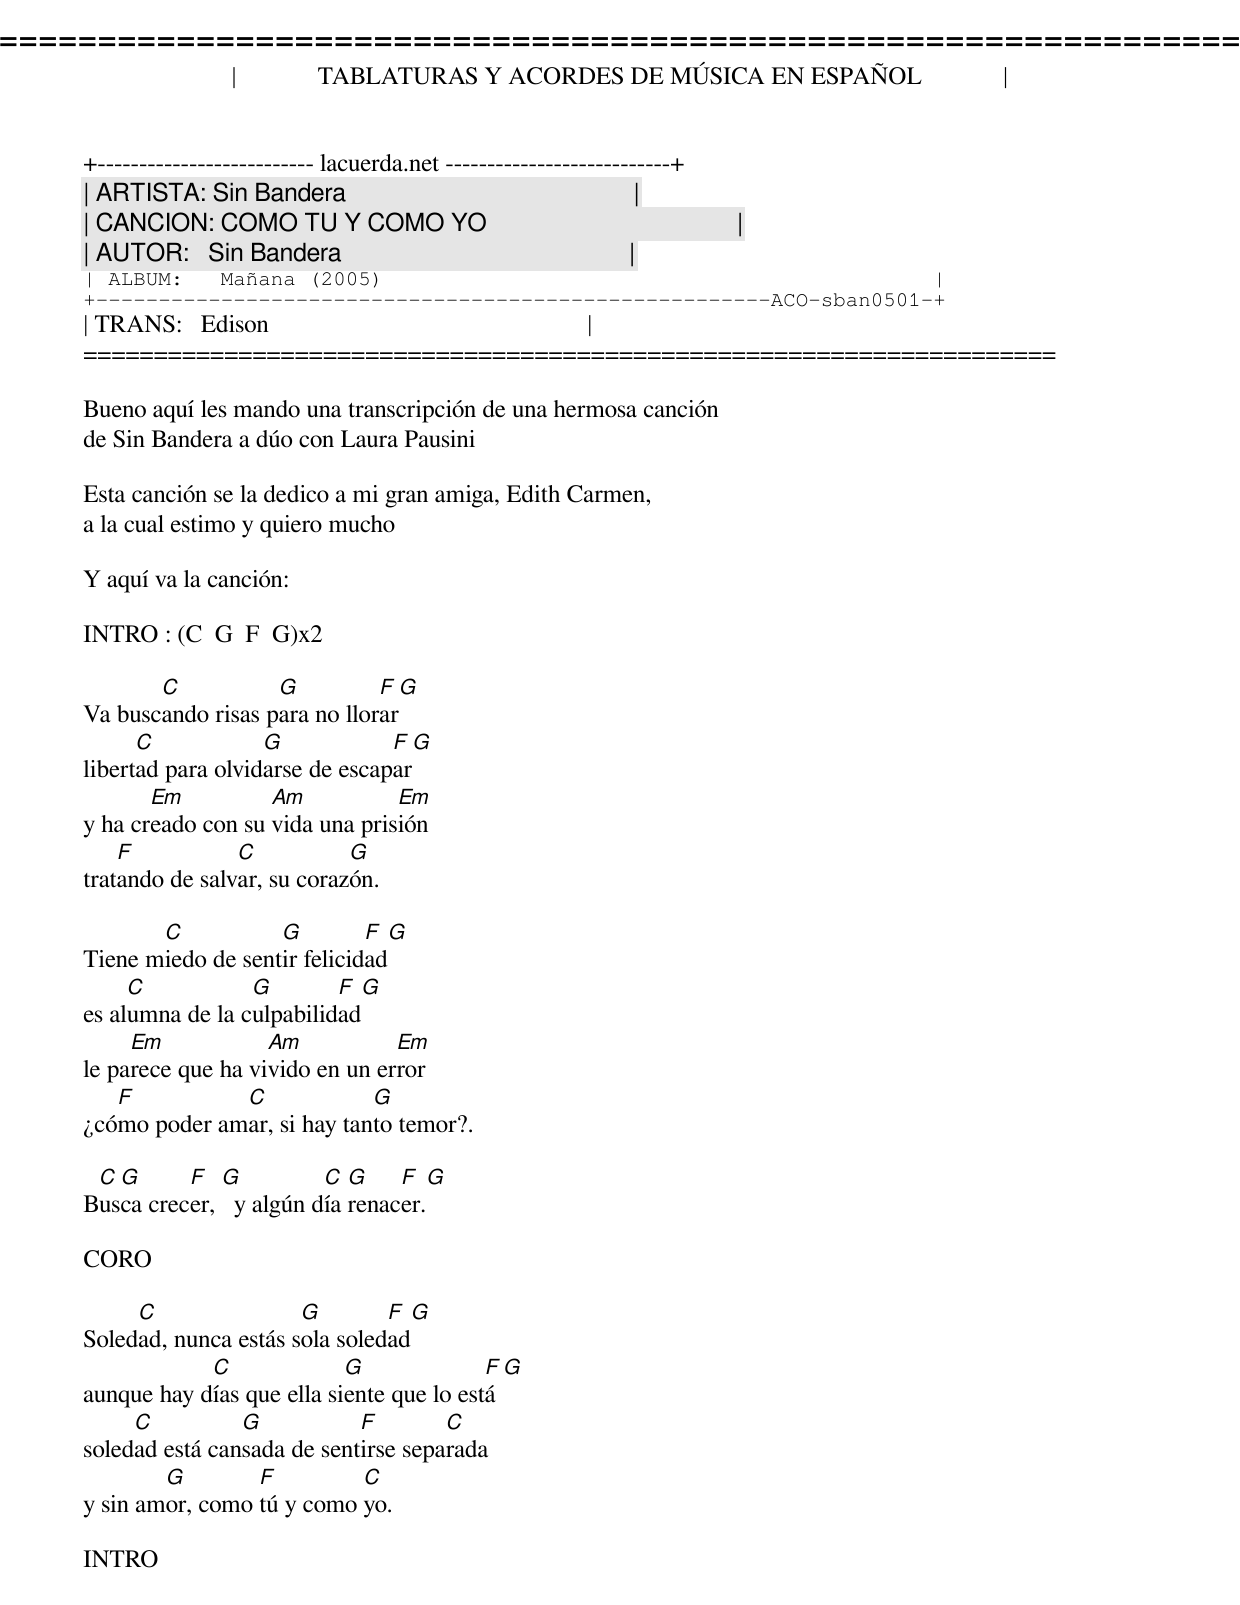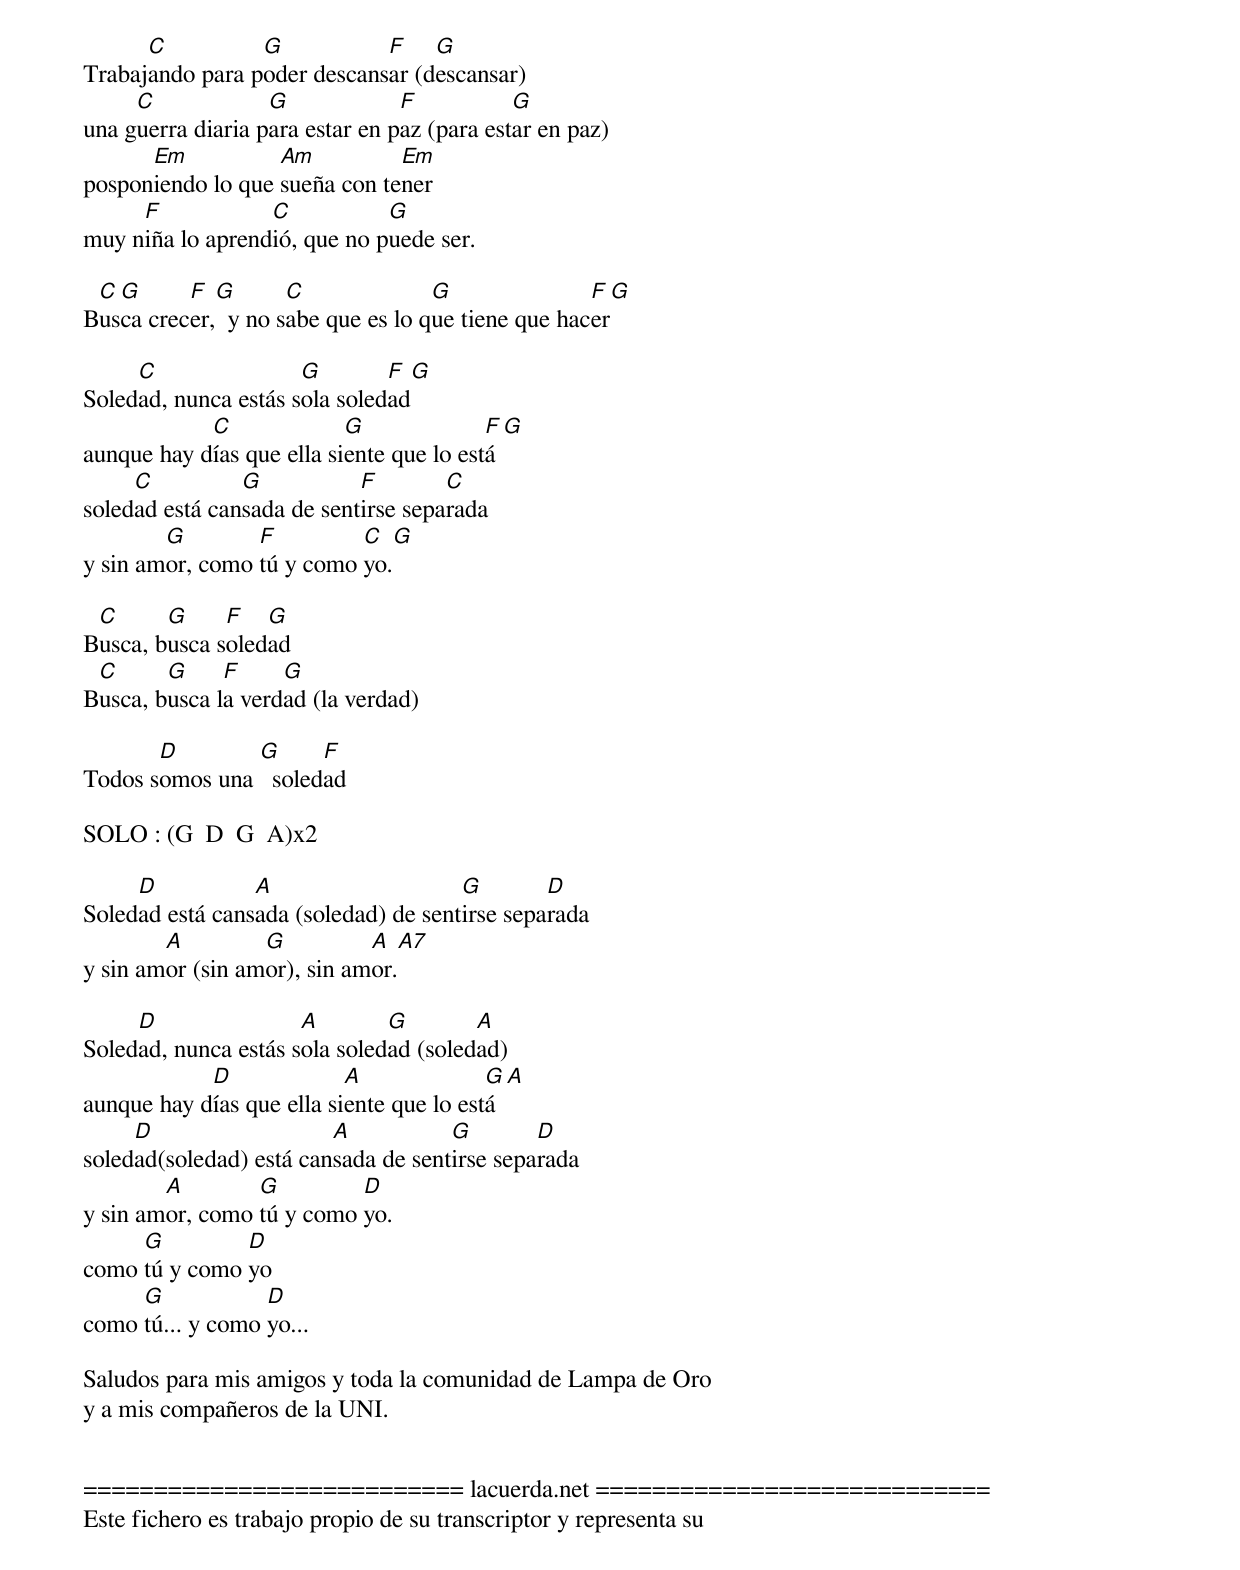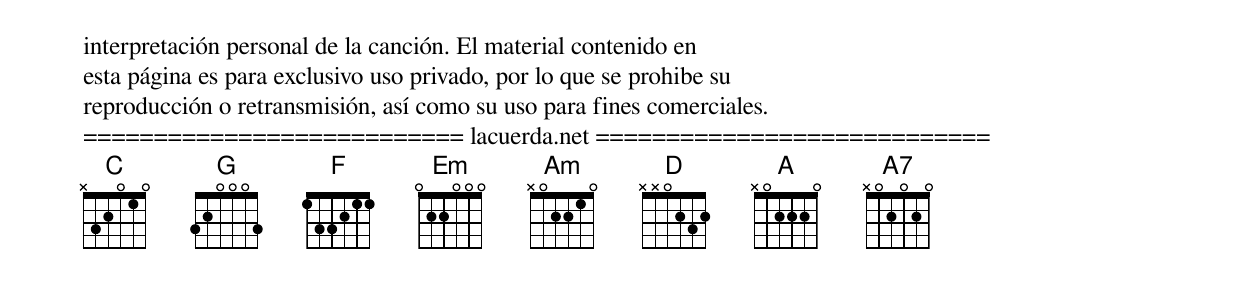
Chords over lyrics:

=====================================================================
|             TABLATURAS Y ACORDES DE MÚSICA EN ESPAÑOL             |
+-------------------------- lacuerda.net ---------------------------+
| ARTISTA: Sin Bandera                                              |
| CANCION: COMO TU Y COMO YO                                        |
| AUTOR:   Sin Bandera                                              |
| ALBUM:   Mañana (2005)                                            |
+------------------------------------------------------ACO-sban0501-+
| TRANS:   Edison                                                   |
=====================================================================

Bueno aquí les mando una transcripción de una hermosa canción
de Sin Bandera a dúo con Laura Pausini

Esta canción se la dedico a mi gran amiga, Edith Carmen,
a la cual estimo y quiero mucho

Y aquí va la canción:

INTRO : (C  G  F  G)x2

       C           G          F   G
Va buscando risas para no llorar
      C            G            F   G
libertad para olvidarse de escapar
       Em          Am           Em
y ha creado con su vida una prisión
    F           C           G
tratando de salvar, su corazón.

       C           G         F   G
Tiene miedo de sentir felicidad
     C           G        F   G
es alumna de la culpabilidad
     Em            Am           Em
le parece que ha vivido en un error
   F          C             G
¿cómo poder amar, si hay tanto temor?.

 C G      F   G          C  G    F   G
Busca crecer,   y algún día renacer.

CORO

     C                G        F   G
Soledad, nunca estás sola soledad
            C              G              F   G
aunque hay días que ella siente que lo está
     C          G           F        C
soledad está cansada de sentirse separada
        G        F         C
y sin amor, como tú y como yo.

INTRO

      C          G           F    G
Trabajando para poder descansar (descansar)
     C             G             F           G
una guerra diaria para estar en paz (para estar en paz)
      Em           Am          Em
posponiendo lo que sueña con tener
     F            C           G
muy niña lo aprendió, que no puede ser.

 C G      F  G       C              G               F   G
Busca crecer,  y no sabe que es lo que tiene que hacer

     C                G        F   G
Soledad, nunca estás sola soledad
            C              G              F   G
aunque hay días que ella siente que lo está
     C          G           F        C
soledad está cansada de sentirse separada
        G        F         C    G
y sin amor, como tú y como yo.

 C      G     F   G
Busca, busca soledad
 C      G     F     G
Busca, busca la verdad (la verdad)

       D        G      F
Todos somos una   soledad

SOLO : (G  D  G  A)x2

     D           A                    G        D
Soledad está cansada (soledad) de sentirse separada
        A         G          A    A7
y sin amor (sin amor), sin amor.

     D                A        G        A
Soledad, nunca estás sola soledad (soledad)
            D              A              G   A
aunque hay días que ella siente que lo está
     D                   A           G        D
soledad(soledad) está cansada de sentirse separada
        A        G         D
y sin amor, como tú y como yo.
     G         D
como tú y como yo
     G            D
como tú... y como yo...

Saludos para mis amigos y toda la comunidad de Lampa de Oro
y a mis compañeros de la UNI.


=========================== lacuerda.net ============================
Este fichero es trabajo propio de su transcriptor y representa su
interpretación personal de la canción. El material contenido en
esta página es para exclusivo uso privado, por lo que se prohibe su
reproducción o retransmisión, así como su uso para fines comerciales.
=========================== lacuerda.net ============================
